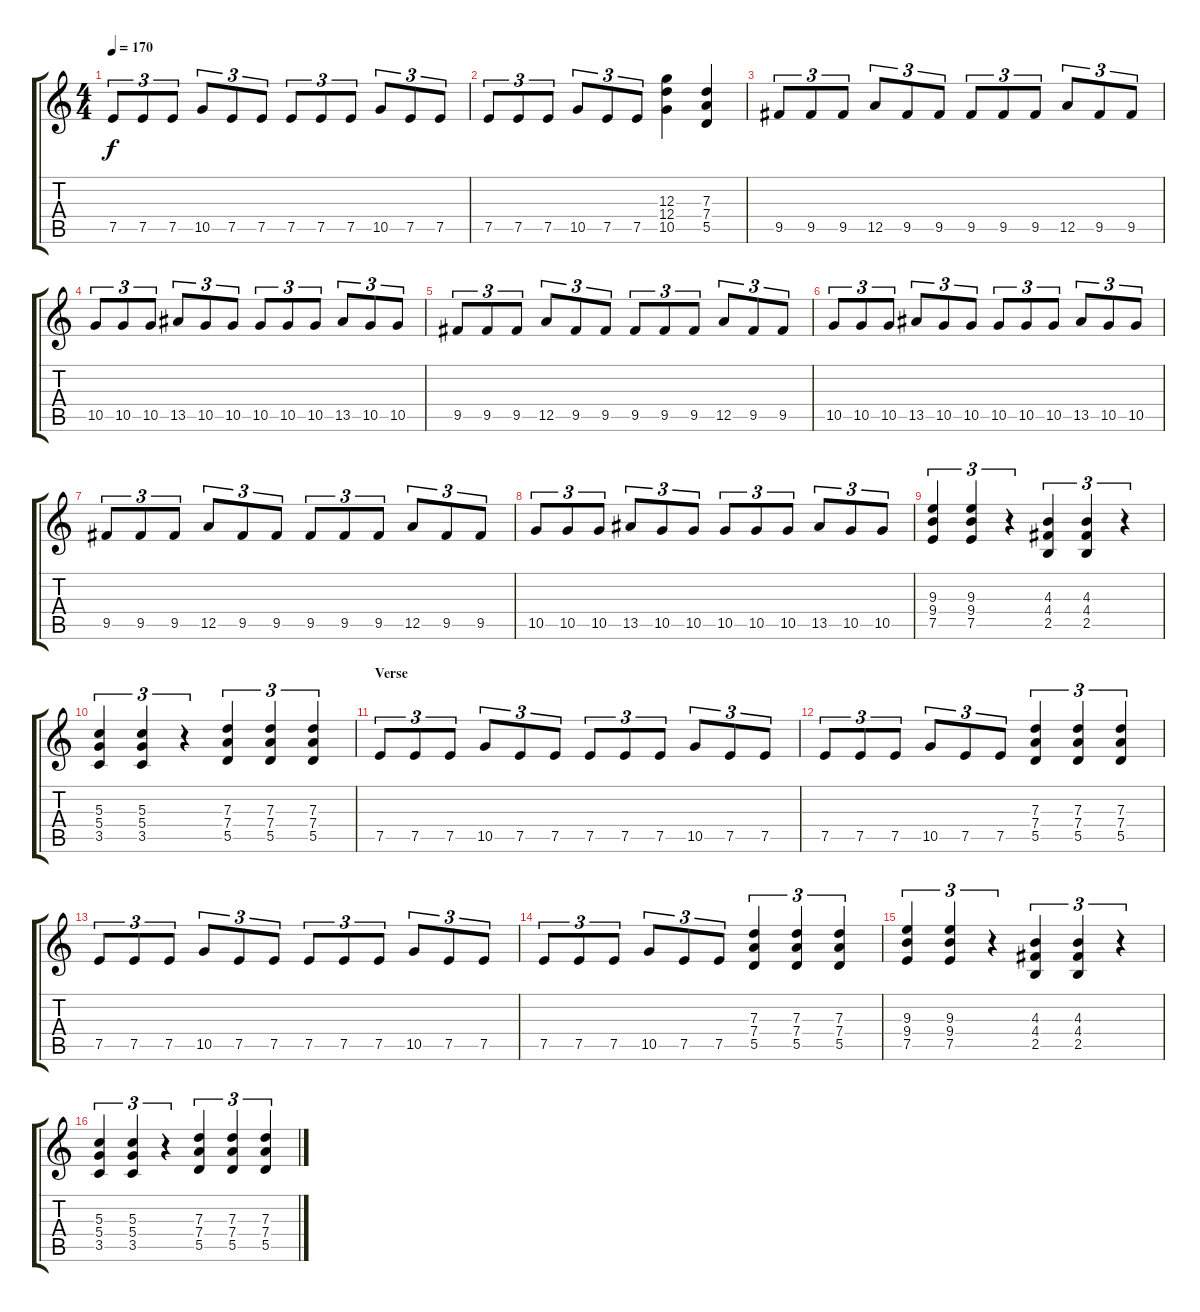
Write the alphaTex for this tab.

\track "" {instrument overdrivenguitar}
\staff {score tabs}
\tuning (E4 B3 G3 D3 A2 E2) {hide}
\ts (4 4)
\tempo 170
\clef g2
\ks c
7.5.8{tu (3 2) dy f} 7.5.8{tu (3 2)} 7.5.8{tu (3 2)} 10.5.8{tu (3 2)} 7.5.8{tu (3 2)} 7.5.8{tu (3 2)} 7.5.8{tu (3 2)} 7.5.8{tu (3 2)} 7.5.8{tu (3 2)} 10.5.8{tu (3 2)} 7.5.8{tu (3 2)} 7.5.8{tu (3 2)} |
7.5.8{tu (3 2)} 7.5.8{tu (3 2)} 7.5.8{tu (3 2)} 10.5.8{tu (3 2)} 7.5.8{tu (3 2)} 7.5.8{tu (3 2)} (12.3 12.4 10.5).4 (7.3 7.4 5.5).4 |
9.5.8{tu (3 2)} 9.5.8{tu (3 2)} 9.5.8{tu (3 2)} 12.5.8{tu (3 2)} 9.5.8{tu (3 2)} 9.5.8{tu (3 2)} 9.5.8{tu (3 2)} 9.5.8{tu (3 2)} 9.5.8{tu (3 2)} 12.5.8{tu (3 2)} 9.5.8{tu (3 2)} 9.5.8{tu (3 2)} |
10.5.8{tu (3 2)} 10.5.8{tu (3 2)} 10.5.8{tu (3 2)} 13.5.8{tu (3 2)} 10.5.8{tu (3 2)} 10.5.8{tu (3 2)} 10.5.8{tu (3 2)} 10.5.8{tu (3 2)} 10.5.8{tu (3 2)} 13.5.8{tu (3 2)} 10.5.8{tu (3 2)} 10.5.8{tu (3 2)} |
9.5.8{tu (3 2)} 9.5.8{tu (3 2)} 9.5.8{tu (3 2)} 12.5.8{tu (3 2)} 9.5.8{tu (3 2)} 9.5.8{tu (3 2)} 9.5.8{tu (3 2)} 9.5.8{tu (3 2)} 9.5.8{tu (3 2)} 12.5.8{tu (3 2)} 9.5.8{tu (3 2)} 9.5.8{tu (3 2)} |
10.5.8{tu (3 2)} 10.5.8{tu (3 2)} 10.5.8{tu (3 2)} 13.5.8{tu (3 2)} 10.5.8{tu (3 2)} 10.5.8{tu (3 2)} 10.5.8{tu (3 2)} 10.5.8{tu (3 2)} 10.5.8{tu (3 2)} 13.5.8{tu (3 2)} 10.5.8{tu (3 2)} 10.5.8{tu (3 2)} |
9.5.8{tu (3 2)} 9.5.8{tu (3 2)} 9.5.8{tu (3 2)} 12.5.8{tu (3 2)} 9.5.8{tu (3 2)} 9.5.8{tu (3 2)} 9.5.8{tu (3 2)} 9.5.8{tu (3 2)} 9.5.8{tu (3 2)} 12.5.8{tu (3 2)} 9.5.8{tu (3 2)} 9.5.8{tu (3 2)} |
10.5.8{tu (3 2)} 10.5.8{tu (3 2)} 10.5.8{tu (3 2)} 13.5.8{tu (3 2)} 10.5.8{tu (3 2)} 10.5.8{tu (3 2)} 10.5.8{tu (3 2)} 10.5.8{tu (3 2)} 10.5.8{tu (3 2)} 13.5.8{tu (3 2)} 10.5.8{tu (3 2)} 10.5.8{tu (3 2)} |
(9.3 9.4 7.5).4{tu (3 2)} (9.3 9.4 7.5).4{tu (3 2)} r.4{tu (3 2)} (4.3 4.4 2.5).4{tu (3 2)} (4.3 4.4 2.5).4{tu (3 2)} r.4{tu (3 2)} |
(5.3 5.4 3.5).4{tu (3 2)} (5.3 5.4 3.5).4{tu (3 2)} r.4{tu (3 2)} (7.3 7.4 5.5).4{tu (3 2)} (7.3 7.4 5.5).4{tu (3 2)} (7.3 7.4 5.5).4{tu (3 2)} |
\section ("" "Verse")
7.5.8{tu (3 2)} 7.5.8{tu (3 2)} 7.5.8{tu (3 2)} 10.5.8{tu (3 2)} 7.5.8{tu (3 2)} 7.5.8{tu (3 2)} 7.5.8{tu (3 2)} 7.5.8{tu (3 2)} 7.5.8{tu (3 2)} 10.5.8{tu (3 2)} 7.5.8{tu (3 2)} 7.5.8{tu (3 2)} |
7.5.8{tu (3 2)} 7.5.8{tu (3 2)} 7.5.8{tu (3 2)} 10.5.8{tu (3 2)} 7.5.8{tu (3 2)} 7.5.8{tu (3 2)} (7.3 7.4 5.5).4{tu (3 2)} (7.3 7.4 5.5).4{tu (3 2)} (7.3 7.4 5.5).4{tu (3 2)} |
7.5.8{tu (3 2)} 7.5.8{tu (3 2)} 7.5.8{tu (3 2)} 10.5.8{tu (3 2)} 7.5.8{tu (3 2)} 7.5.8{tu (3 2)} 7.5.8{tu (3 2)} 7.5.8{tu (3 2)} 7.5.8{tu (3 2)} 10.5.8{tu (3 2)} 7.5.8{tu (3 2)} 7.5.8{tu (3 2)} |
7.5.8{tu (3 2)} 7.5.8{tu (3 2)} 7.5.8{tu (3 2)} 10.5.8{tu (3 2)} 7.5.8{tu (3 2)} 7.5.8{tu (3 2)} (7.3 7.4 5.5).4{tu (3 2)} (7.3 7.4 5.5).4{tu (3 2)} (7.3 7.4 5.5).4{tu (3 2)} |
(9.3 9.4 7.5).4{tu (3 2)} (9.3 9.4 7.5).4{tu (3 2)} r.4{tu (3 2)} (4.3 4.4 2.5).4{tu (3 2)} (4.3 4.4 2.5).4{tu (3 2)} r.4{tu (3 2)} |
(5.3 5.4 3.5).4{tu (3 2)} (5.3 5.4 3.5).4{tu (3 2)} r.4{tu (3 2)} (7.3 7.4 5.5).4{tu (3 2)} (7.3 7.4 5.5).4{tu (3 2)} (7.3 7.4 5.5).4{tu (3 2)}
